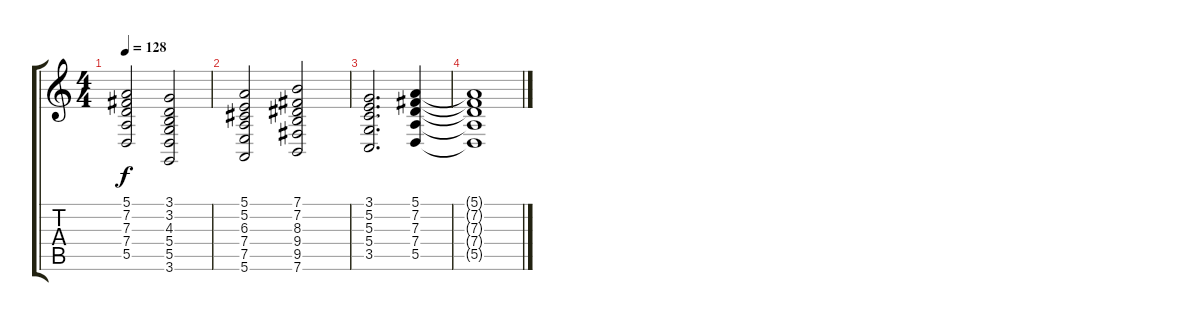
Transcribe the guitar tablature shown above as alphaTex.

\track "" {instrument synthstrings2}
\staff {score tabs}
\tuning (E4 B3 G3 D3 A2 E2) {hide}
\ts (4 4)
\tempo 128
\clef g2
\ks c
(5.1 7.2 7.3 7.4 5.5).2{dy f} (3.1 3.2 4.3 5.4 5.5 3.6).2 |
(5.1 5.2 6.3 7.4 7.5 5.6).2 (7.1 7.2 8.3 9.4 9.5 7.6).2 |
(3.1 5.2 5.3 5.4 3.5).2{d} (5.1 7.2 7.3 7.4 5.5).4 |
(5.1{t} 7.2{t} 7.3{t} 7.4{t} 5.5{t}).1
